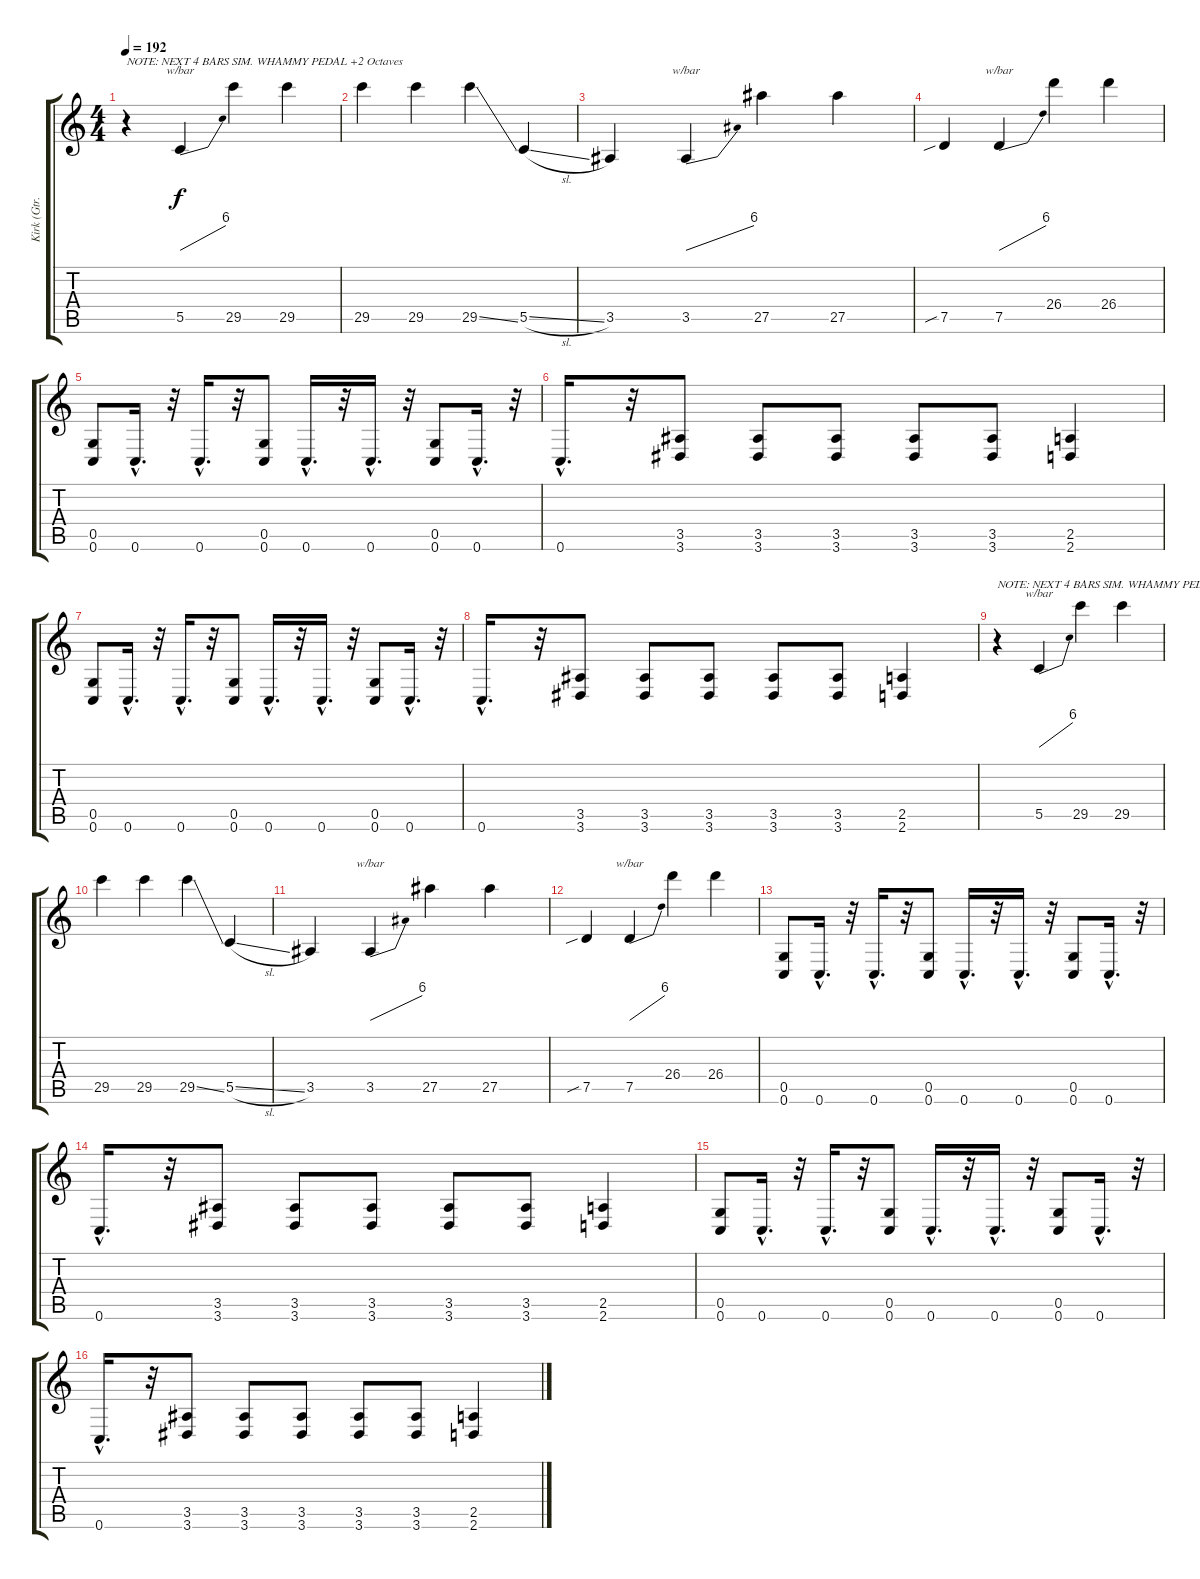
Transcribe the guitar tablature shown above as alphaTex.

\track ("Kirk (Gtr. 2)" "Kirk (Gtr.") {instrument distortionguitar}
\staff {score tabs}
\tuning (D4 A3 F3 C3 G2 C2) {hide}
\ts (4 4)
\tempo 192
\clef g2
\ks c
r.4{txt "NOTE: NEXT 4 BARS SIM. WHAMMY PEDAL +2 Octaves" dy f} 5.5.4{tbe (dive default 0 0 60 24)} 29.5.4 29.5.4 |
29.5.4 29.5.4 29.5{ss}.4 5.5{sl}.4 |
3.5.4 3.5.4{tbe (dive default 0 0 60 24)} 27.5.4 27.5.4 |
7.5{sib}.4 7.5.4{tbe (dive default 0 0 60 24)} 26.4.4 26.4.4 |
(0.5 0.6).8 0.6{hac}.16{d} r.32 0.6{hac}.16{d} r.32 (0.5 0.6).8 0.6{hac}.16{d} r.32 0.6{hac}.16{d} r.32 (0.5 0.6).8 0.6{hac}.16{d} r.32 |
0.6{hac}.16{d} r.32 (3.5 3.6).8 (3.5 3.6).8 (3.5 3.6).8 (3.5 3.6).8 (3.5 3.6).8 (2.5 2.6).4 |
(0.5 0.6).8 0.6{hac}.16{d} r.32 0.6{hac}.16{d} r.32 (0.5 0.6).8 0.6{hac}.16{d} r.32 0.6{hac}.16{d} r.32 (0.5 0.6).8 0.6{hac}.16{d} r.32 |
0.6{hac}.16{d} r.32 (3.5 3.6).8 (3.5 3.6).8 (3.5 3.6).8 (3.5 3.6).8 (3.5 3.6).8 (2.5 2.6).4 |
r.4{txt "NOTE: NEXT 4 BARS SIM. WHAMMY PEDAL +2 Octaves"} 5.5.4{tbe (dive default 0 0 60 24)} 29.5.4 29.5.4 |
29.5.4 29.5.4 29.5{ss}.4 5.5{sl}.4 |
3.5.4 3.5.4{tbe (dive default 0 0 60 24)} 27.5.4 27.5.4 |
7.5{sib}.4 7.5.4{tbe (dive default 0 0 60 24)} 26.4.4 26.4.4 |
(0.5 0.6).8 0.6{hac}.16{d} r.32 0.6{hac}.16{d} r.32 (0.5 0.6).8 0.6{hac}.16{d} r.32 0.6{hac}.16{d} r.32 (0.5 0.6).8 0.6{hac}.16{d} r.32 |
0.6{hac}.16{d} r.32 (3.5 3.6).8 (3.5 3.6).8 (3.5 3.6).8 (3.5 3.6).8 (3.5 3.6).8 (2.5 2.6).4 |
(0.5 0.6).8 0.6{hac}.16{d} r.32 0.6{hac}.16{d} r.32 (0.5 0.6).8 0.6{hac}.16{d} r.32 0.6{hac}.16{d} r.32 (0.5 0.6).8 0.6{hac}.16{d} r.32 |
0.6{hac}.16{d} r.32 (3.5 3.6).8 (3.5 3.6).8 (3.5 3.6).8 (3.5 3.6).8 (3.5 3.6).8 (2.5 2.6).4
